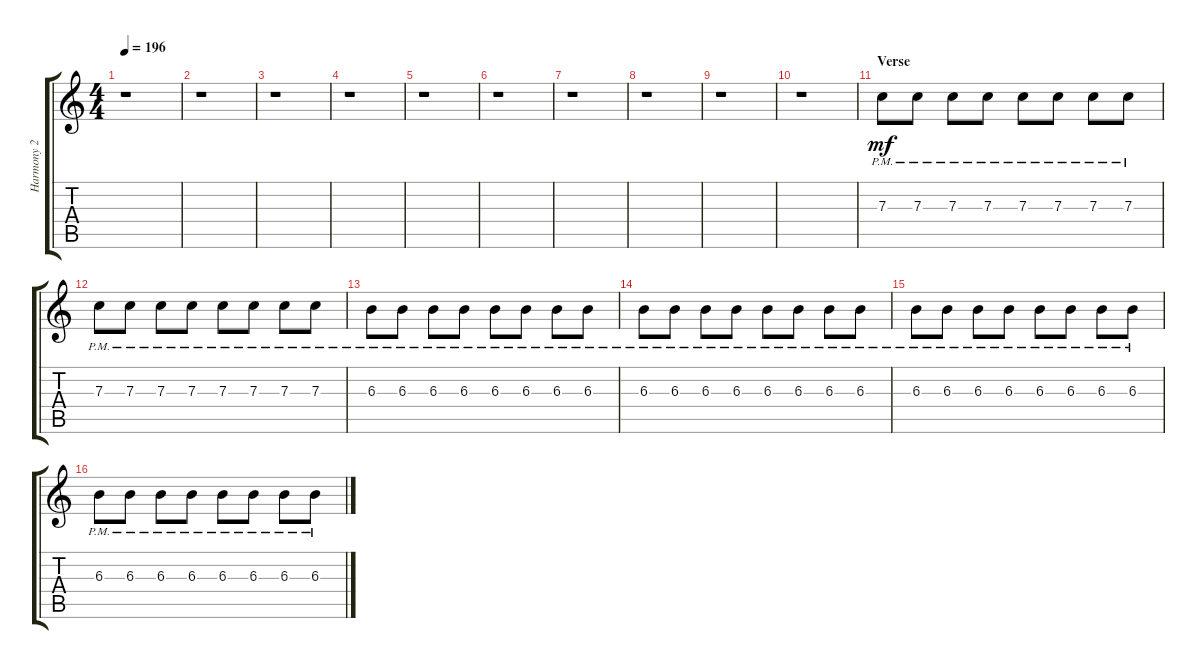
\track ("Harmony 2" "Harmony 2") {instrument overdrivenguitar}
\staff {score tabs}
\tuning (D4 A3 F3 C3 G2 C2) {hide}
\ts (4 4)
\tempo 196
\clef g2
\ks aminor
r.1{dy mf} |
r.1 |
r.1 |
r.1 |
r.1 |
r.1 |
r.1 |
r.1 |
r.1 |
r.1 |
\section ("" "Verse")
7.3{pm}.8 7.3{pm}.8 7.3{pm}.8 7.3{pm}.8 7.3{pm}.8 7.3{pm}.8 7.3{pm}.8 7.3{pm}.8 |
7.3{pm}.8 7.3{pm}.8 7.3{pm}.8 7.3{pm}.8 7.3{pm}.8 7.3{pm}.8 7.3{pm}.8 7.3{pm}.8 |
6.3{pm}.8 6.3{pm}.8 6.3{pm}.8 6.3{pm}.8 6.3{pm}.8 6.3{pm}.8 6.3{pm}.8 6.3{pm}.8 |
6.3{pm}.8 6.3{pm}.8 6.3{pm}.8 6.3{pm}.8 6.3{pm}.8 6.3{pm}.8 6.3{pm}.8 6.3{pm}.8 |
6.3{pm}.8 6.3{pm}.8 6.3{pm}.8 6.3{pm}.8 6.3{pm}.8 6.3{pm}.8 6.3{pm}.8 6.3{pm}.8 |
6.3{pm}.8 6.3{pm}.8 6.3{pm}.8 6.3{pm}.8 6.3{pm}.8 6.3{pm}.8 6.3{pm}.8 6.3{pm}.8
